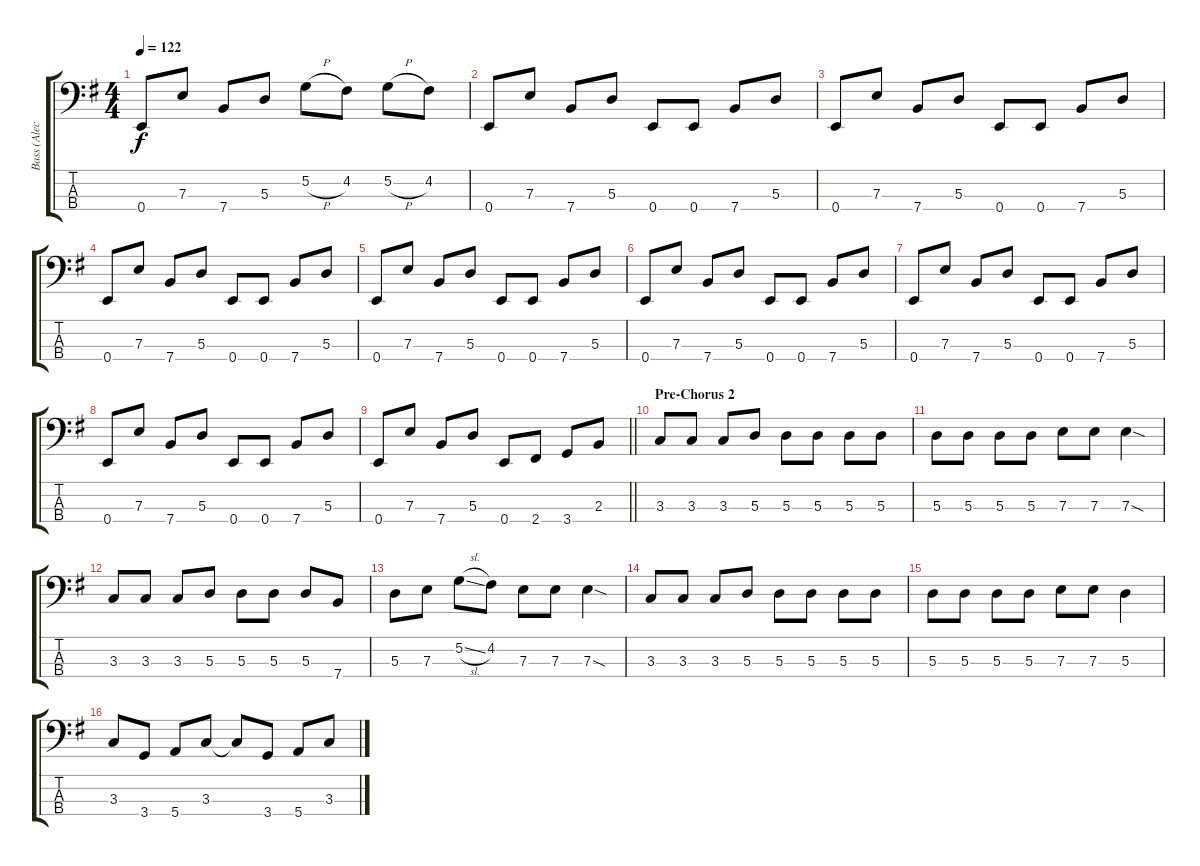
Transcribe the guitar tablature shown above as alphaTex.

\track ("Bass (Alec John Such)" "Bass (Alec") {instrument electricbasspick}
\staff {score tabs}
\tuning (G2 D2 A1 E1) {hide}
\ts (4 4)
\tempo 122
\clef f4
\ks eminor
0.4.8{dy f} 7.3.8 7.4.8 5.3.8 5.2{h}.8 4.2.8 5.2{h}.8 4.2.8 |
0.4.8 7.3.8 7.4.8 5.3.8 0.4.8 0.4.8 7.4.8 5.3.8 |
0.4.8 7.3.8 7.4.8 5.3.8 0.4.8 0.4.8 7.4.8 5.3.8 |
0.4.8 7.3.8 7.4.8 5.3.8 0.4.8 0.4.8 7.4.8 5.3.8 |
0.4.8 7.3.8 7.4.8 5.3.8 0.4.8 0.4.8 7.4.8 5.3.8 |
0.4.8 7.3.8 7.4.8 5.3.8 0.4.8 0.4.8 7.4.8 5.3.8 |
0.4.8 7.3.8 7.4.8 5.3.8 0.4.8 0.4.8 7.4.8 5.3.8 |
0.4.8 7.3.8 7.4.8 5.3.8 0.4.8 0.4.8 7.4.8 5.3.8 |
\barLineRight lightlight
0.4.8 7.3.8 7.4.8 5.3.8 0.4.8 2.4.8 3.4.8 2.3.8 |
\section ("" "Pre-Chorus 2")
3.3.8 3.3.8 3.3.8 5.3.8 5.3.8 5.3.8 5.3.8 5.3.8 |
5.3.8 5.3.8 5.3.8 5.3.8 7.3.8 7.3.8 7.3{sod}.4 |
3.3.8 3.3.8 3.3.8 5.3.8 5.3.8 5.3.8 5.3.8 7.4.8 |
5.3.8 7.3.8 5.2{sl}.8 4.2.8 7.3.8 7.3.8 7.3{sod}.4 |
3.3.8 3.3.8 3.3.8 5.3.8 5.3.8 5.3.8 5.3.8 5.3.8 |
5.3.8 5.3.8 5.3.8 5.3.8 7.3.8 7.3.8 5.3.4 |
3.3.8 3.4.8 5.4.8 3.3.8 3.3{t}.8 3.4.8 5.4.8 3.3.8
